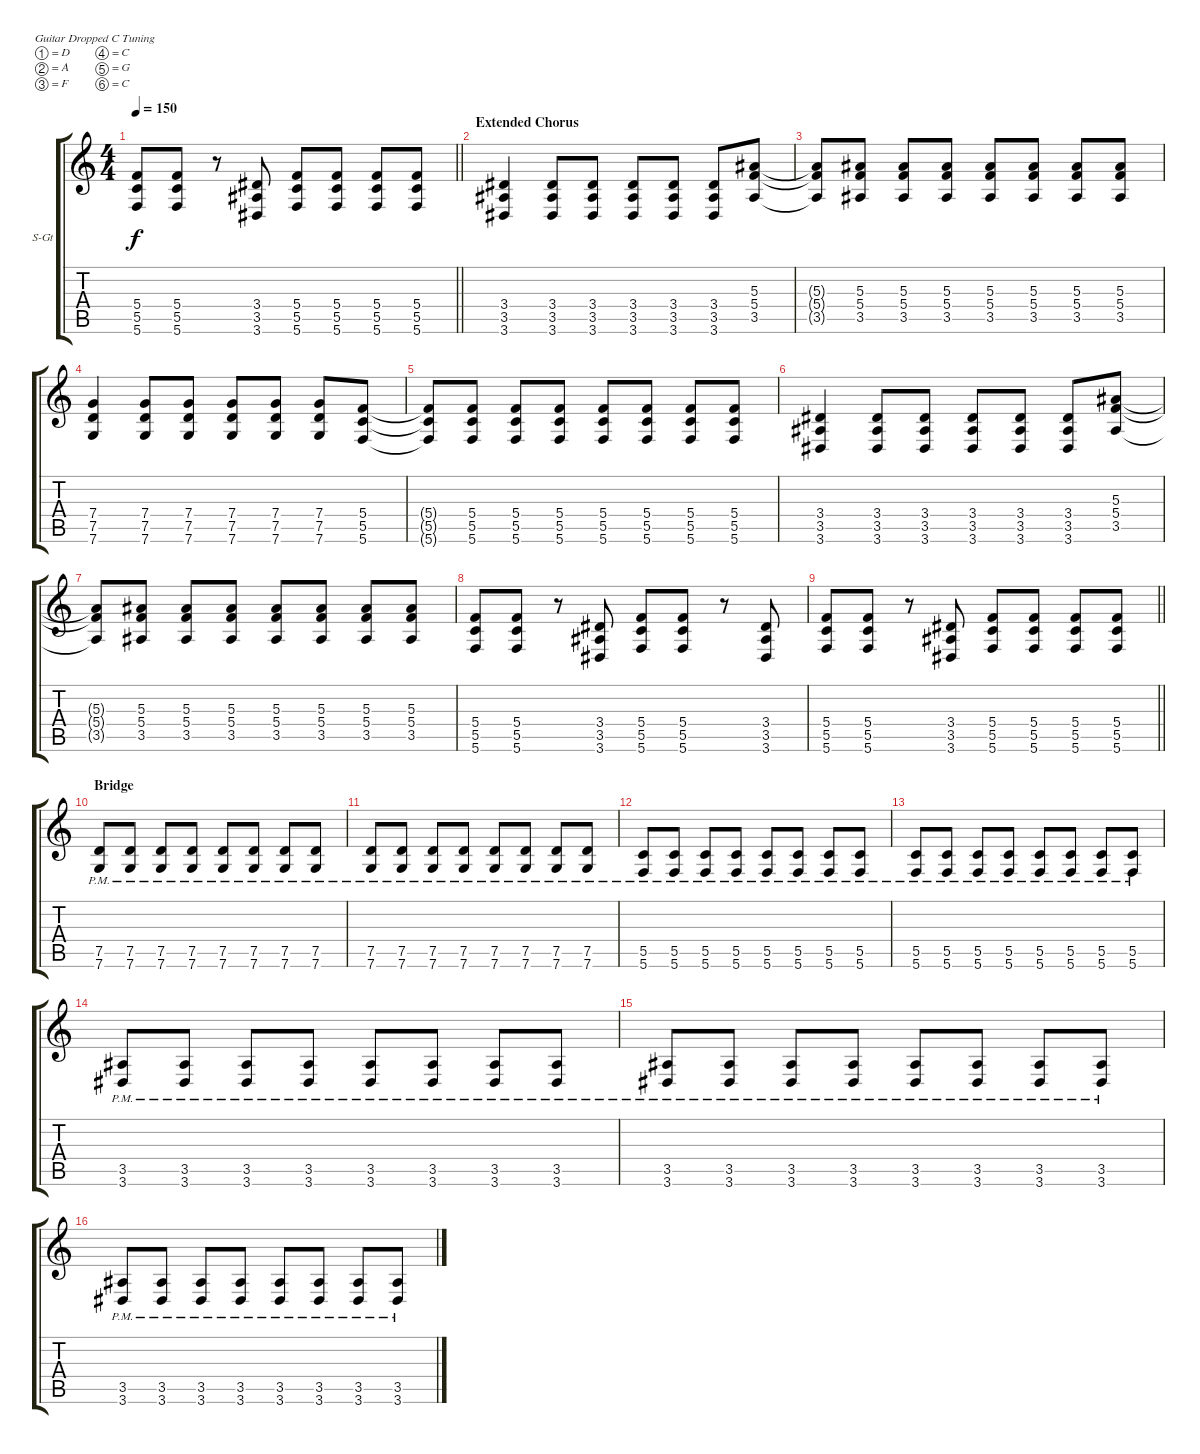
\bracketExtendMode groupsimilarinstruments
\firstSystemTrackNameOrientation horizontal
\otherSystemsTrackNameOrientation horizontal
\track ("Rythm" "S-Gt") {instrument acousticguitarsteel}
\staff {score tabs}
\tuning (D4 A3 F3 C3 G2 C2)
\ts (4 4)
\tempo 150
\clef g2
\barLineRight lightlight
\ks c
(5.4 5.5 5.6).8{dy f} (5.4 5.5 5.6).8 r.8 (3.4 3.5 3.6).8 (5.4 5.5 5.6).8 (5.4 5.5 5.6).8 (5.4 5.5 5.6).8 (5.4 5.5 5.6).8 |
\section ("" "Extended Chorus")
(3.4 3.5 3.6).4 (3.4 3.5 3.6).8 (3.4 3.5 3.6).8 (3.4 3.5 3.6).8 (3.4 3.5 3.6).8 (3.4 3.5 3.6).8 (5.3 5.4 3.5).8 |
(5.3{t} 5.4{t} 3.5{t}).8 (5.3 5.4 3.5).8 (5.3 5.4 3.5).8 (5.3 5.4 3.5).8 (5.3 5.4 3.5).8 (5.3 5.4 3.5).8 (5.3 5.4 3.5).8 (5.3 5.4 3.5).8 |
(7.4 7.5 7.6).4 (7.4 7.5 7.6).8 (7.4 7.5 7.6).8 (7.4 7.5 7.6).8 (7.4 7.5 7.6).8 (7.4 7.5 7.6).8 (5.4 5.5 5.6).8 |
(5.4{t} 5.5{t} 5.6{t}).8 (5.4 5.5 5.6).8 (5.4 5.5 5.6).8 (5.4 5.5 5.6).8 (5.4 5.5 5.6).8 (5.4 5.5 5.6).8 (5.4 5.5 5.6).8 (5.4 5.5 5.6).8 |
(3.4 3.5 3.6).4 (3.4 3.5 3.6).8 (3.4 3.5 3.6).8 (3.4 3.5 3.6).8 (3.4 3.5 3.6).8 (3.4 3.5 3.6).8 (5.3 5.4 3.5).8 |
(5.3{t} 5.4{t} 3.5{t}).8 (5.3 5.4 3.5).8 (5.3 5.4 3.5).8 (5.3 5.4 3.5).8 (5.3 5.4 3.5).8 (5.3 5.4 3.5).8 (5.3 5.4 3.5).8 (5.3 5.4 3.5).8 |
(5.4 5.5 5.6).8 (5.4 5.5 5.6).8 r.8 (3.4 3.5 3.6).8 (5.4 5.5 5.6).8 (5.4 5.5 5.6).8 r.8 (3.4 3.5 3.6).8 |
\barLineRight lightlight
(5.4 5.5 5.6).8 (5.4 5.5 5.6).8 r.8 (3.4 3.5 3.6).8 (5.4 5.5 5.6).8 (5.4 5.5 5.6).8 (5.4 5.5 5.6).8 (5.4 5.5 5.6).8 |
\section ("" "Bridge")
(7.5{pm} 7.6{pm}).8 (7.5{pm} 7.6{pm}).8 (7.5{pm} 7.6{pm}).8 (7.5{pm} 7.6{pm}).8 (7.5{pm} 7.6{pm}).8 (7.5{pm} 7.6{pm}).8 (7.5{pm} 7.6{pm}).8 (7.5{pm} 7.6{pm}).8 |
(7.5{pm} 7.6{pm}).8 (7.5{pm} 7.6{pm}).8 (7.5{pm} 7.6{pm}).8 (7.5{pm} 7.6{pm}).8 (7.5{pm} 7.6{pm}).8 (7.5{pm} 7.6{pm}).8 (7.5{pm} 7.6{pm}).8 (7.5{pm} 7.6{pm}).8 |
(5.5{pm} 5.6{pm}).8 (5.5{pm} 5.6{pm}).8 (5.5{pm} 5.6{pm}).8 (5.5{pm} 5.6{pm}).8 (5.5{pm} 5.6{pm}).8 (5.5{pm} 5.6{pm}).8 (5.5{pm} 5.6{pm}).8 (5.5{pm} 5.6{pm}).8 |
(5.5{pm} 5.6{pm}).8 (5.5{pm} 5.6{pm}).8 (5.5{pm} 5.6{pm}).8 (5.5{pm} 5.6{pm}).8 (5.5{pm} 5.6{pm}).8 (5.5{pm} 5.6{pm}).8 (5.5{pm} 5.6{pm}).8 (5.5{pm} 5.6{pm}).8 |
(3.5{pm} 3.6{pm}).8 (3.5{pm} 3.6{pm}).8 (3.5{pm} 3.6{pm}).8 (3.5{pm} 3.6{pm}).8 (3.5{pm} 3.6{pm}).8 (3.5{pm} 3.6{pm}).8 (3.5{pm} 3.6{pm}).8 (3.5{pm} 3.6{pm}).8 |
(3.5{pm} 3.6{pm}).8 (3.5{pm} 3.6{pm}).8 (3.5{pm} 3.6{pm}).8 (3.5{pm} 3.6{pm}).8 (3.5{pm} 3.6{pm}).8 (3.5{pm} 3.6{pm}).8 (3.5{pm} 3.6{pm}).8 (3.5{pm} 3.6{pm}).8 |
(3.5{pm} 3.6{pm}).8 (3.5{pm} 3.6{pm}).8 (3.5{pm} 3.6{pm}).8 (3.5{pm} 3.6{pm}).8 (3.5{pm} 3.6{pm}).8 (3.5{pm} 3.6{pm}).8 (3.5{pm} 3.6{pm}).8 (3.5{pm} 3.6{pm}).8
